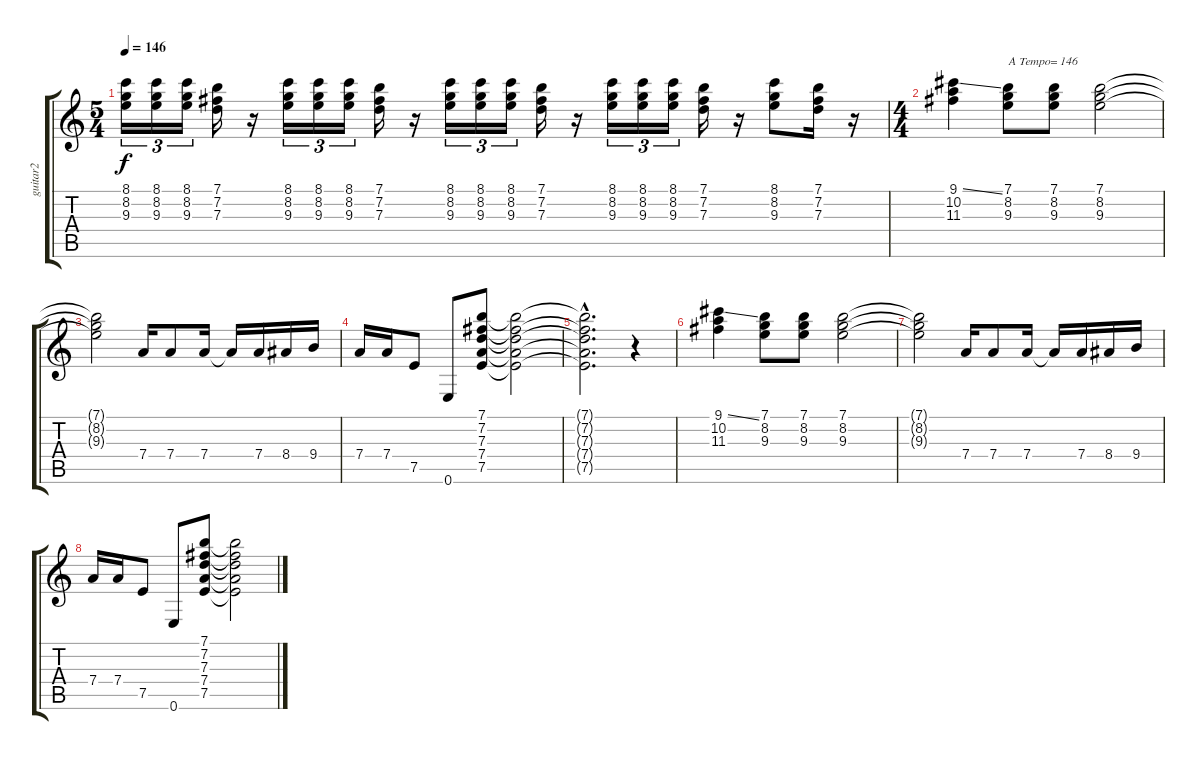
\track ("guitar2" "guitar2") {instrument overdrivenguitar}
\staff {score tabs}
\tuning (E4 B3 G3 D3 A2 E2) {hide}
\ts (5 4)
\tempo 146
\clef g2
\ks c
(8.1 8.2 9.3).16{tu (3 2) dy f} (8.1 8.2 9.3).16{tu (3 2)} (8.1 8.2 9.3).16{tu (3 2)} (7.1 7.2 7.3).16 r.16 (8.1 8.2 9.3).16{tu (3 2)} (8.1 8.2 9.3).16{tu (3 2)} (8.1 8.2 9.3).16{tu (3 2)} (7.1 7.2 7.3).16 r.16 (8.1 8.2 9.3).16{tu (3 2)} (8.1 8.2 9.3).16{tu (3 2)} (8.1 8.2 9.3).16{tu (3 2)} (7.1 7.2 7.3).16 r.16 (8.1 8.2 9.3).16{tu (3 2)} (8.1 8.2 9.3).16{tu (3 2)} (8.1 8.2 9.3).16{tu (3 2)} (7.1 7.2 7.3).16 r.16 (8.1 8.2 9.3).8 (7.1 7.2 7.3).16 r.16 |
\ts (4 4)
(9.1{ss} 10.2 11.3).4 (7.1 8.2 9.3).8{txt "A Tempo= 146"} (7.1 8.2 9.3).8 (7.1 8.2 9.3).2 |
(7.1{t} 8.2{t} 9.3{t}).2 7.4.16 7.4.8 7.4.16 7.4{t}.16 7.4.16 8.4.16 9.4.16 |
7.4.16 7.4.16 7.5.8 0.6.8 (7.1 7.2 7.3 7.4 7.5).8 (7.1{t} 7.2{t} 7.3{t} 7.4{t} 7.5{t}).2 |
(7.1{hac t} 7.2{hac t} 7.3{hac t} 7.4{hac t} 7.5{hac t}).2{d} r.4 |
(9.1{ss} 10.2 11.3).4 (7.1 8.2 9.3).8 (7.1 8.2 9.3).8 (7.1 8.2 9.3).2 |
(7.1{t} 8.2{t} 9.3{t}).2 7.4.16 7.4.8 7.4.16 7.4{t}.16 7.4.16 8.4.16 9.4.16 |
7.4.16 7.4.16 7.5.8 0.6.8 (7.1 7.2 7.3 7.4 7.5).8 (7.1{t} 7.2{t} 7.3{t} 7.4{t} 7.5{t}).2
